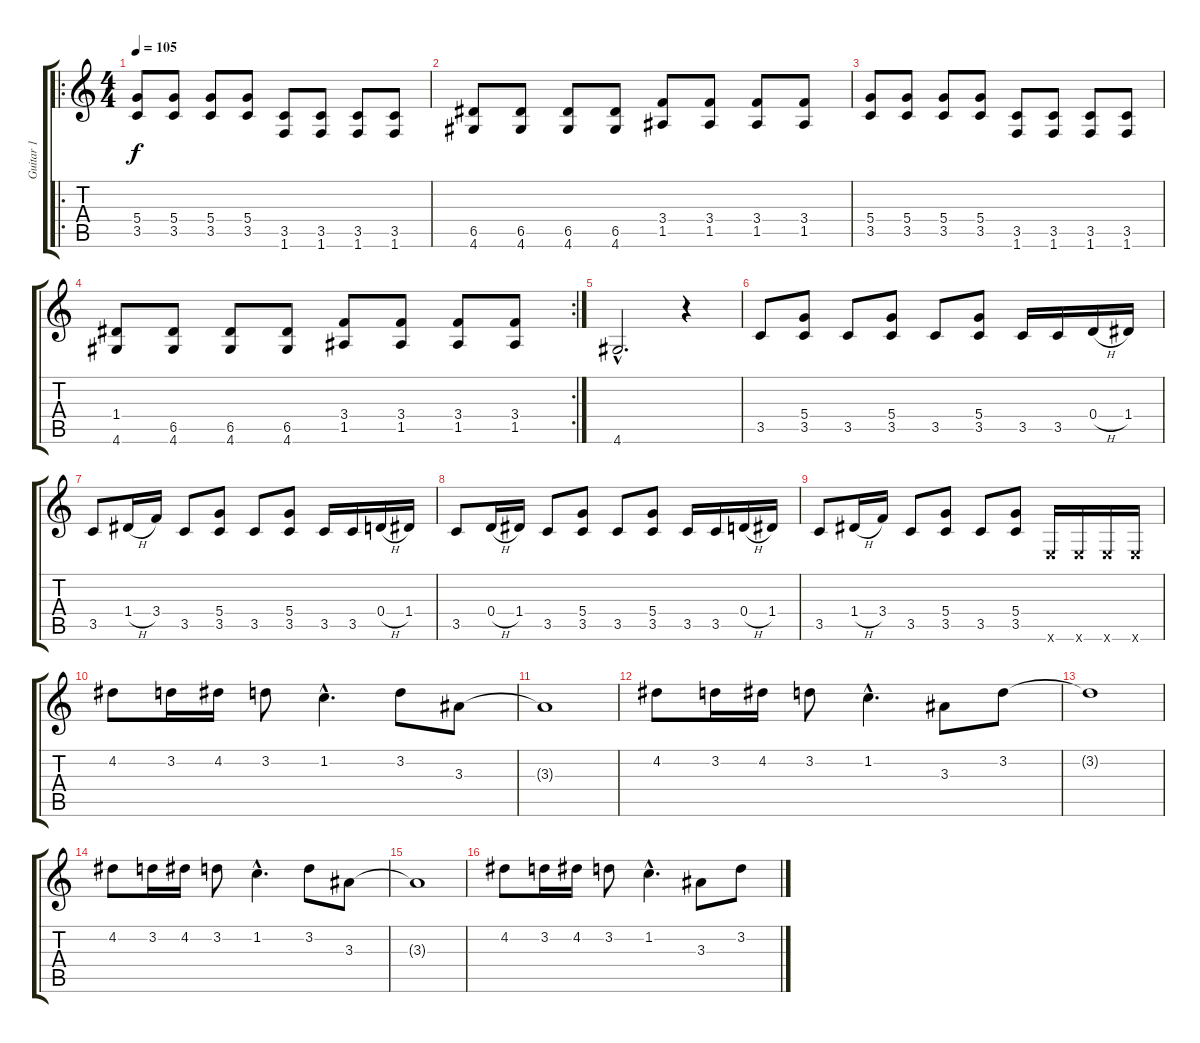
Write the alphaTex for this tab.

\track ("Guitar 1" "Guitar 1") {instrument distortionguitar}
\staff {score tabs}
\tuning (E4 B3 G3 D3 A2 E2) {hide}
\ro
\ts (4 4)
\tempo 105
\clef g2
\ks c
(5.4 3.5).8{dy f instrument distortionguitar} (5.4 3.5).8 (5.4 3.5).8 (5.4 3.5).8 (3.5 1.6).8 (3.5 1.6).8 (3.5 1.6).8 (3.5 1.6).8 |
(6.5 4.6).8 (6.5 4.6).8 (6.5 4.6).8 (6.5 4.6).8 (3.4 1.5).8 (3.4 1.5).8 (3.4 1.5).8 (3.4 1.5).8 |
(5.4 3.5).8 (5.4 3.5).8 (5.4 3.5).8 (5.4 3.5).8 (3.5 1.6).8 (3.5 1.6).8 (3.5 1.6).8 (3.5 1.6).8 |
\rc 2
(1.4 4.6).8 (6.5 4.6).8 (6.5 4.6).8 (6.5 4.6).8 (3.4 1.5).8 (3.4 1.5).8 (3.4 1.5).8 (3.4 1.5).8 |
4.6{hac}.2{d} r.4 |
3.5.8 (5.4 3.5).8 3.5.8 (5.4 3.5).8 3.5.8 (5.4 3.5).8 3.5.16 3.5.16 0.4{h}.16 1.4.16 |
3.5.8 1.4{h}.16 3.4.16 3.5.8 (5.4 3.5).8 3.5.8 (5.4 3.5).8 3.5.16 3.5.16 0.4{h}.16 1.4.16 |
3.5.8 0.4{h}.16 1.4.16 3.5.8 (5.4 3.5).8 3.5.8 (5.4 3.5).8 3.5.16 3.5.16 0.4{h}.16 1.4.16 |
3.5.8 1.4{h}.16 3.4.16 3.5.8 (5.4 3.5).8 3.5.8 (5.4 3.5).8 0.6{x}.16 0.6{x}.16 0.6{x}.16 0.6{x}.16 |
4.2.8 3.2.16 4.2.16 3.2.8 1.2{hac}.4{d} 3.2.8 3.3.8 |
3.3{t}.1 |
4.2.8 3.2.16 4.2.16 3.2.8 1.2{hac}.4{d} 3.3.8 3.2.8 |
3.2{t}.1 |
4.2.8 3.2.16 4.2.16 3.2.8 1.2{hac}.4{d} 3.2.8 3.3.8 |
3.3{t}.1 |
4.2.8 3.2.16 4.2.16 3.2.8 1.2{hac}.4{d} 3.3.8 3.2.8
